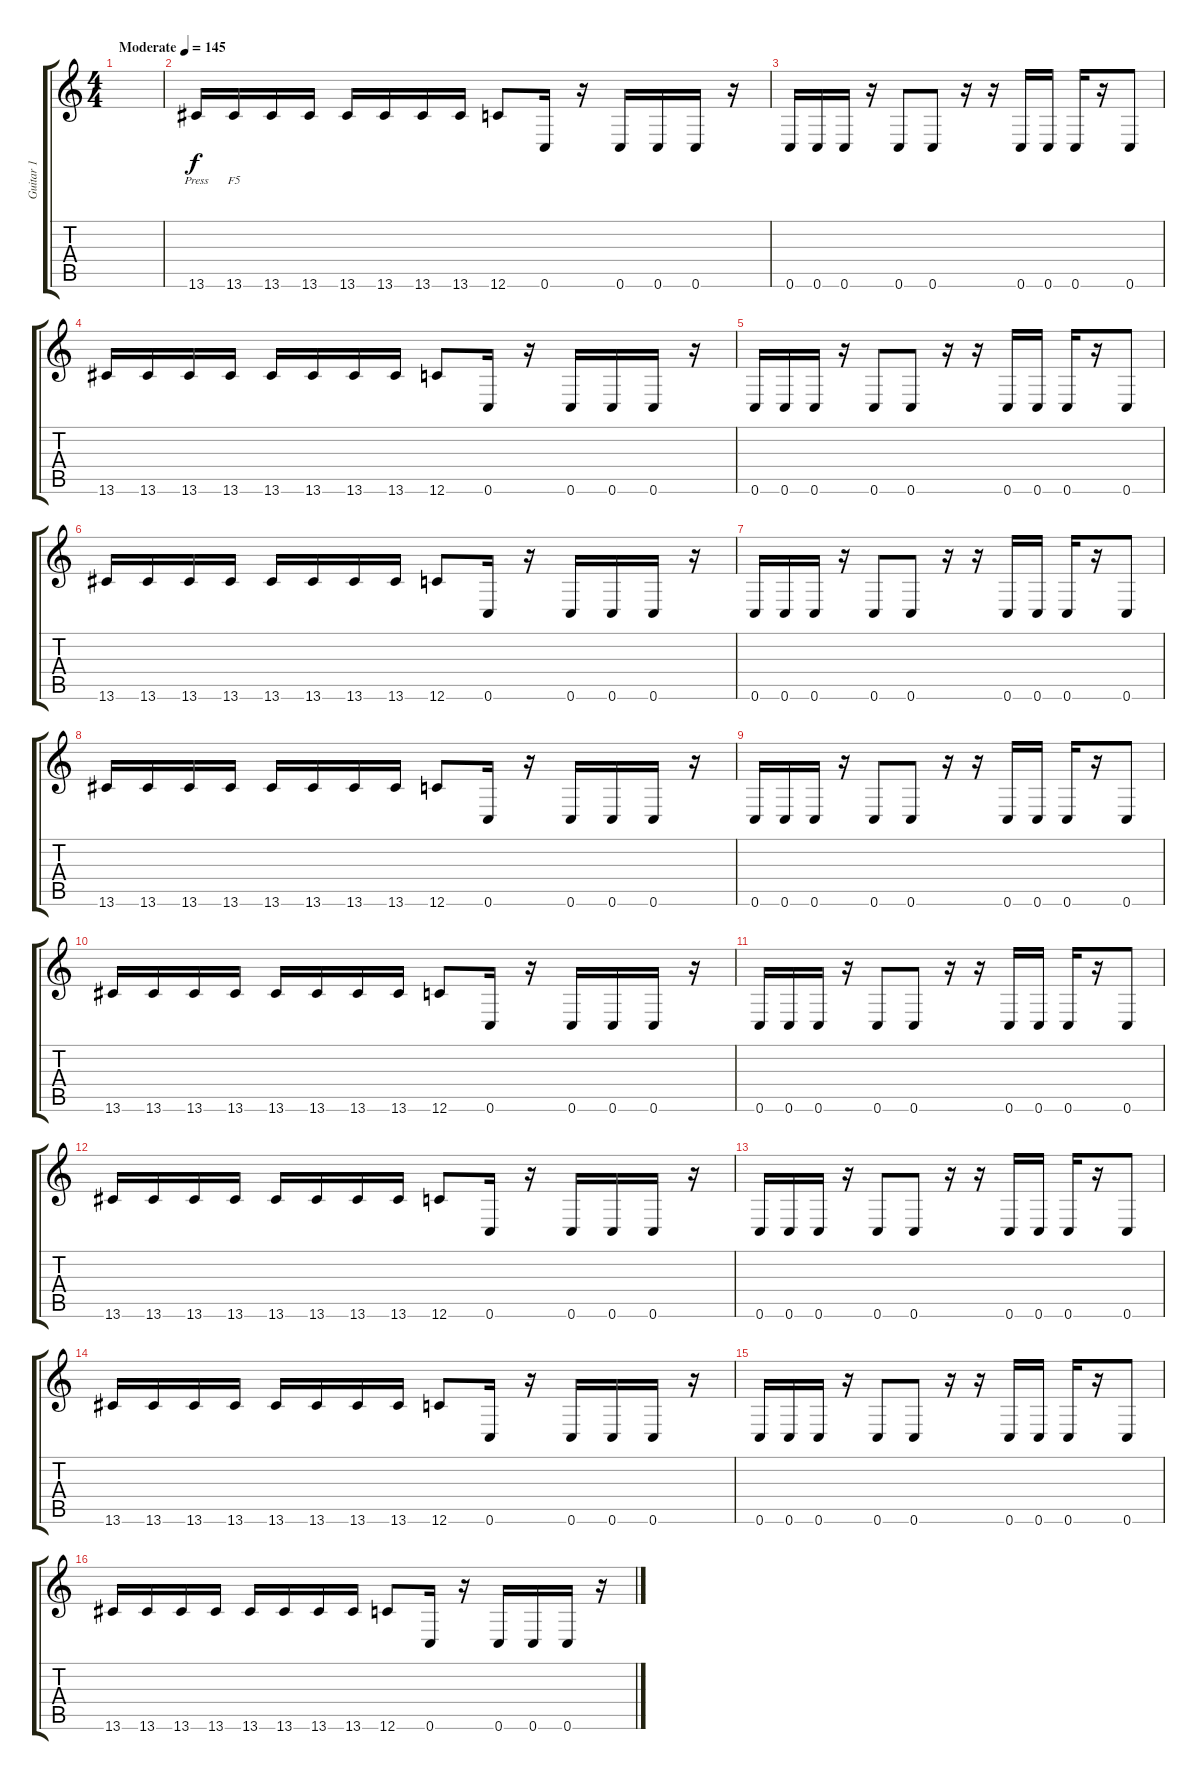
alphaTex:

\track ("Guitar 1" "Guitar 1") {instrument distortionguitar}
\staff {score tabs}
\tuning (D4 A3 F3 C3 G2 C2) {hide}
\ts (4 4)
\tempo (145 "Moderate")
\clef g2
\ks c
|
13.6.16{lyrics (0 "Press") lyrics (1 "") lyrics (2 "") lyrics (3 "") lyrics (4 "")} 13.6.16{lyrics (0 "F5") lyrics (1 "") lyrics (2 "") lyrics (3 "") lyrics (4 "")} 13.6.16 13.6.16 13.6.16 13.6.16 13.6.16 13.6.16 12.6.8 0.6.16 r.16 0.6.16 0.6.16 0.6.16 r.16 |
0.6.16 0.6.16 0.6.16 r.16 0.6.8 0.6.8 r.16 r.16 0.6.16 0.6.16 0.6.16 r.16 0.6.8 |
13.6.16 13.6.16 13.6.16 13.6.16 13.6.16 13.6.16 13.6.16 13.6.16 12.6.8 0.6.16 r.16 0.6.16 0.6.16 0.6.16 r.16 |
0.6.16 0.6.16 0.6.16 r.16 0.6.8 0.6.8 r.16 r.16 0.6.16 0.6.16 0.6.16 r.16 0.6.8 |
13.6.16 13.6.16 13.6.16 13.6.16 13.6.16 13.6.16 13.6.16 13.6.16 12.6.8 0.6.16 r.16 0.6.16 0.6.16 0.6.16 r.16 |
0.6.16 0.6.16 0.6.16 r.16 0.6.8 0.6.8 r.16 r.16 0.6.16 0.6.16 0.6.16 r.16 0.6.8 |
13.6.16 13.6.16 13.6.16 13.6.16 13.6.16 13.6.16 13.6.16 13.6.16 12.6.8 0.6.16 r.16 0.6.16 0.6.16 0.6.16 r.16 |
0.6.16 0.6.16 0.6.16 r.16 0.6.8 0.6.8 r.16 r.16 0.6.16 0.6.16 0.6.16 r.16 0.6.8 |
13.6.16 13.6.16 13.6.16 13.6.16 13.6.16 13.6.16 13.6.16 13.6.16 12.6.8 0.6.16 r.16 0.6.16 0.6.16 0.6.16 r.16 |
0.6.16 0.6.16 0.6.16 r.16 0.6.8 0.6.8 r.16 r.16 0.6.16 0.6.16 0.6.16 r.16 0.6.8 |
13.6.16 13.6.16 13.6.16 13.6.16 13.6.16 13.6.16 13.6.16 13.6.16 12.6.8 0.6.16 r.16 0.6.16 0.6.16 0.6.16 r.16 |
0.6.16 0.6.16 0.6.16 r.16 0.6.8 0.6.8 r.16 r.16 0.6.16 0.6.16 0.6.16 r.16 0.6.8 |
13.6.16 13.6.16 13.6.16 13.6.16 13.6.16 13.6.16 13.6.16 13.6.16 12.6.8 0.6.16 r.16 0.6.16 0.6.16 0.6.16 r.16 |
0.6.16 0.6.16 0.6.16 r.16 0.6.8 0.6.8 r.16 r.16 0.6.16 0.6.16 0.6.16 r.16 0.6.8 |
13.6.16 13.6.16 13.6.16 13.6.16 13.6.16 13.6.16 13.6.16 13.6.16 12.6.8 0.6.16 r.16 0.6.16 0.6.16 0.6.16 r.16
